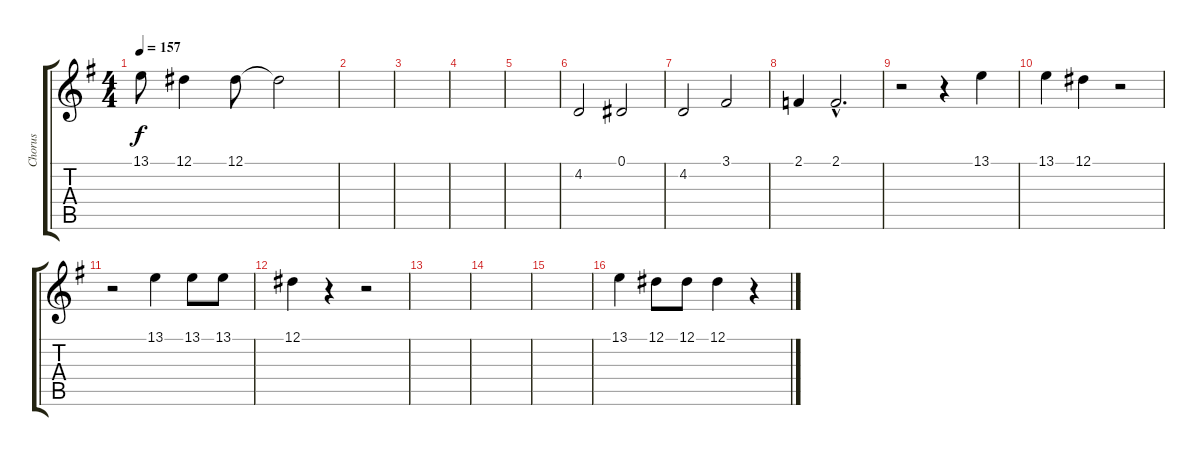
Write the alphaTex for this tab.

\track ("Chorus" "Chorus") {instrument lead1square}
\staff {score tabs}
\tuning (Eb4 Bb3 Gb3 Db3 Ab2 Eb2) {hide}
\ts (4 4)
\tempo 157
\clef g2
\ks eminor
13.1.8{dy f} 12.1.4 12.1.8 12.1{t}.2 |
|
|
|
|
4.2.2 0.1.2 |
4.2.2 3.1.2 |
2.1.4 2.1{hac}.2{d} |
r.2 r.4 13.1.4 |
13.1.4 12.1.4 r.2 |
r.2 13.1.4 13.1.8 13.1.8 |
12.1.4 r.4 r.2 |
|
|
|
13.1.4 12.1.8 12.1.8 12.1.4 r.4
